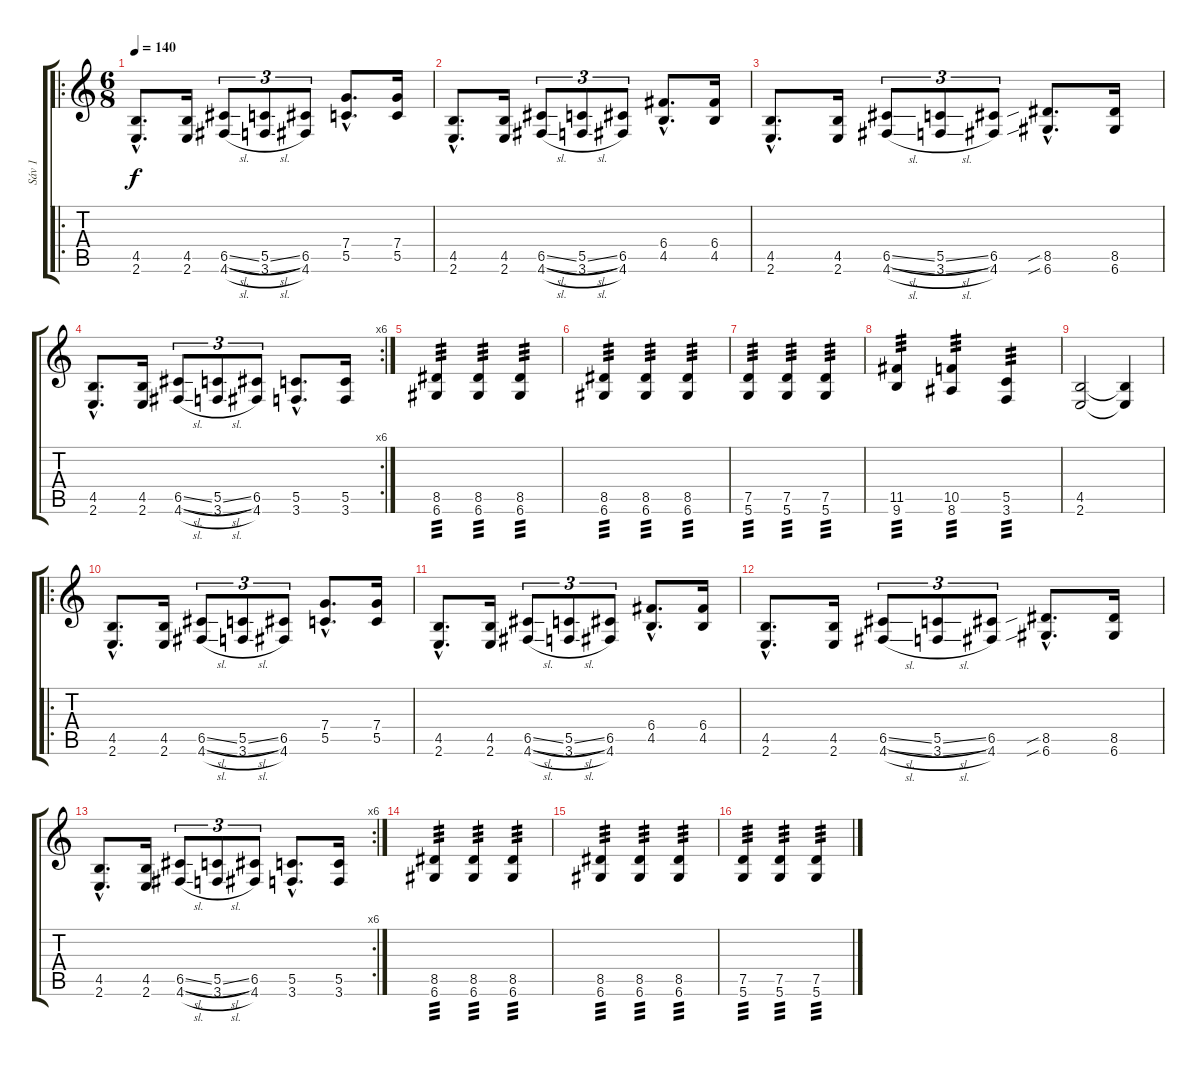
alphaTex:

\track ("Sáv 1" "Sáv 1") {instrument distortionguitar}
\staff {score tabs}
\tuning (D4 A3 F3 C3 G2 D2) {hide}
\ro
\ts (6 8)
\tempo 140
\clef g2
\ks c
(4.5{hac} 2.6{hac}).8{d dy f instrument distortionguitar} (4.5 2.6).16 (6.5{sl} 4.6{sl}).8{tu (3 2)} (5.5{sl} 3.6{sl}).8{tu (3 2)} (6.5 4.6).8{tu (3 2)} (7.4{hac} 5.5{hac}).8{d} (7.4 5.5).16 |
(4.5{hac} 2.6{hac}).8{d} (4.5 2.6).16 (6.5{sl} 4.6{sl}).8{tu (3 2)} (5.5{sl} 3.6{sl}).8{tu (3 2)} (6.5 4.6).8{tu (3 2)} (6.4{hac} 4.5{hac}).8{d} (6.4 4.5).16 |
(4.5{hac} 2.6{hac}).8{d} (4.5 2.6).16 (6.5{sl} 4.6{sl}).8{tu (3 2)} (5.5{sl} 3.6{sl}).8{tu (3 2)} (6.5 4.6).8{tu (3 2)} (8.5{sib hac} 6.6{sib hac}).8{d} (8.5 6.6).16 |
\rc 6
(4.5{hac} 2.6{hac}).8{d} (4.5 2.6).16 (6.5{sl} 4.6{sl}).8{tu (3 2)} (5.5{sl} 3.6{sl}).8{tu (3 2)} (6.5 4.6).8{tu (3 2)} (5.5{hac} 3.6{hac}).8{d} (5.5 3.6).16 |
(8.5 6.6).4{tp 3} (8.5 6.6).4{tp 3} (8.5 6.6).4{tp 3} |
(8.5 6.6).4{tp 3} (8.5 6.6).4{tp 3} (8.5 6.6).4{tp 3} |
(7.5 5.6).4{tp 3} (7.5 5.6).4{tp 3} (7.5 5.6).4{tp 3} |
(11.5 9.6).4{tp 3} (10.5 8.6).4{tp 3} (5.5 3.6).4{tp 3} |
(4.5 2.6).2 (4.5{t} 2.6{t}).4 |
\ro
(4.5{hac} 2.6{hac}).8{d} (4.5 2.6).16 (6.5{sl} 4.6{sl}).8{tu (3 2)} (5.5{sl} 3.6{sl}).8{tu (3 2)} (6.5 4.6).8{tu (3 2)} (7.4{hac} 5.5{hac}).8{d} (7.4 5.5).16 |
(4.5{hac} 2.6{hac}).8{d} (4.5 2.6).16 (6.5{sl} 4.6{sl}).8{tu (3 2)} (5.5{sl} 3.6{sl}).8{tu (3 2)} (6.5 4.6).8{tu (3 2)} (6.4{hac} 4.5{hac}).8{d} (6.4 4.5).16 |
(4.5{hac} 2.6{hac}).8{d} (4.5 2.6).16 (6.5{sl} 4.6{sl}).8{tu (3 2)} (5.5{sl} 3.6{sl}).8{tu (3 2)} (6.5 4.6).8{tu (3 2)} (8.5{sib hac} 6.6{sib hac}).8{d} (8.5 6.6).16 |
\rc 6
(4.5{hac} 2.6{hac}).8{d} (4.5 2.6).16 (6.5{sl} 4.6{sl}).8{tu (3 2)} (5.5{sl} 3.6{sl}).8{tu (3 2)} (6.5 4.6).8{tu (3 2)} (5.5{hac} 3.6{hac}).8{d} (5.5 3.6).16 |
(8.5 6.6).4{tp 3} (8.5 6.6).4{tp 3} (8.5 6.6).4{tp 3} |
(8.5 6.6).4{tp 3} (8.5 6.6).4{tp 3} (8.5 6.6).4{tp 3} |
(7.5 5.6).4{tp 3} (7.5 5.6).4{tp 3} (7.5 5.6).4{tp 3}
